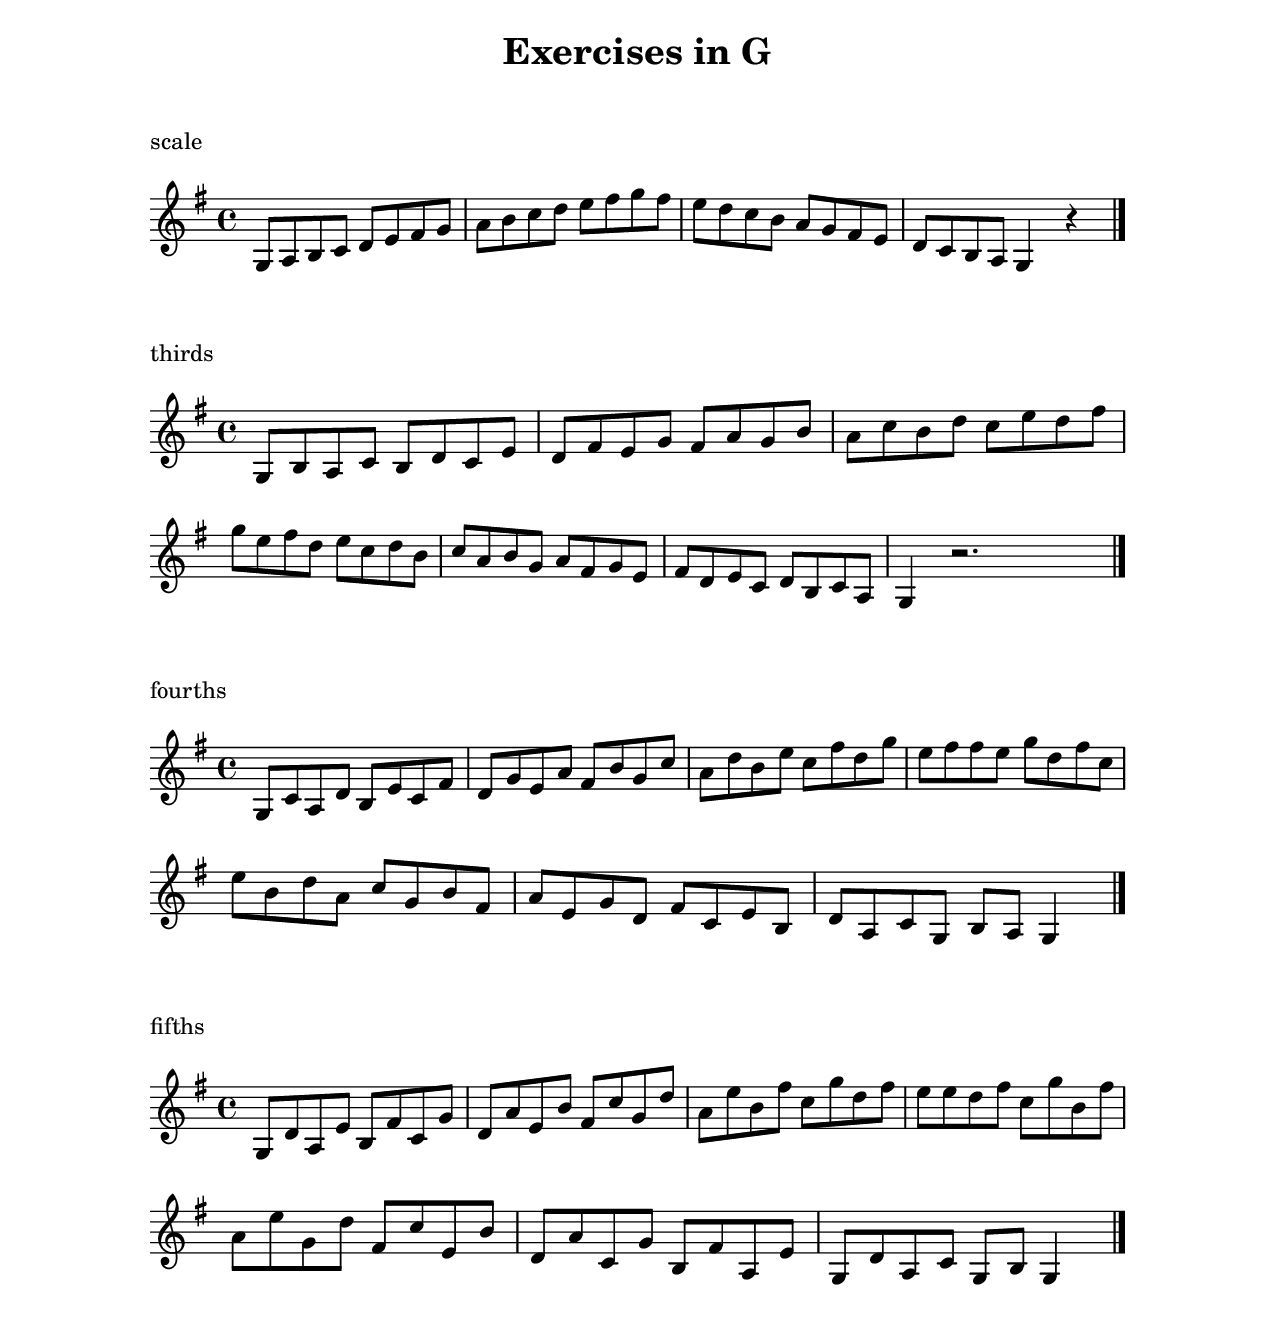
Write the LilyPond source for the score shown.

\include "globals.ly"

\header {
    title = "Exercises in G"
    subtitle = \markup { \vspace #2 }
}

\layout {
    indent = 0

    \context {
        \Score
        \omit BarNumber
        proportionalNotationDuration = #(ly:make-moment 1/8)
    }
}

\book {
    \score {
        \new Staff {
            \key g \major
            \time 4/4

            \naturalizeMusic \transpose c g, \relative c' {
                c8 d e f g a	 b c
                d e f g a b c b
                a g f e d c b a
                g f e d c4 r
                \bar "|."
            }
        }

        \header { piece = "scale" }
    }

    \score {
        \new Staff {
            \key g \major
            \time 4/4

            \naturalizeMusic \transpose c g, \relative c' {
                c8 e d f e g f a
                g b a c b d c e
                d f e g f a g b
                c a b g a f g e
                f d e c d b c a
                b g a f g e f d
                c4 r2.
                \bar "|."
            }
        }

        \header { piece = "thirds" }
    }

    \score {
        \new Staff {
            \key g \major
            \time 4/4

            \naturalizeMusic \transpose c g, \relative c' {
                c8 f d g e a f b
                g c a d b e c f
                d g e a f b g c
                a b b a c g b f
                a e g d f c e b
                d a c g b f a e
                g d f c e d c4
                \bar "|."
            }
        }

        \header { piece = "fourths" }
    }

    \score {
        \new Staff {
            \key g \major
            \time 4/4

            \naturalizeMusic \transpose c g, \relative c' {
                c8 g' d a' e b' f c'
                g d' a e' b f' c g'
                d a' e b' f c' g b
                a a g b f c' e, b'
                d, a' c, g' b, f' a, e'
                g, d' f, c' e, b' d, a'
                c, g' d f c e c4
                \bar "|."
            }
        }

        \header { piece = "fifths" }
    }
}
